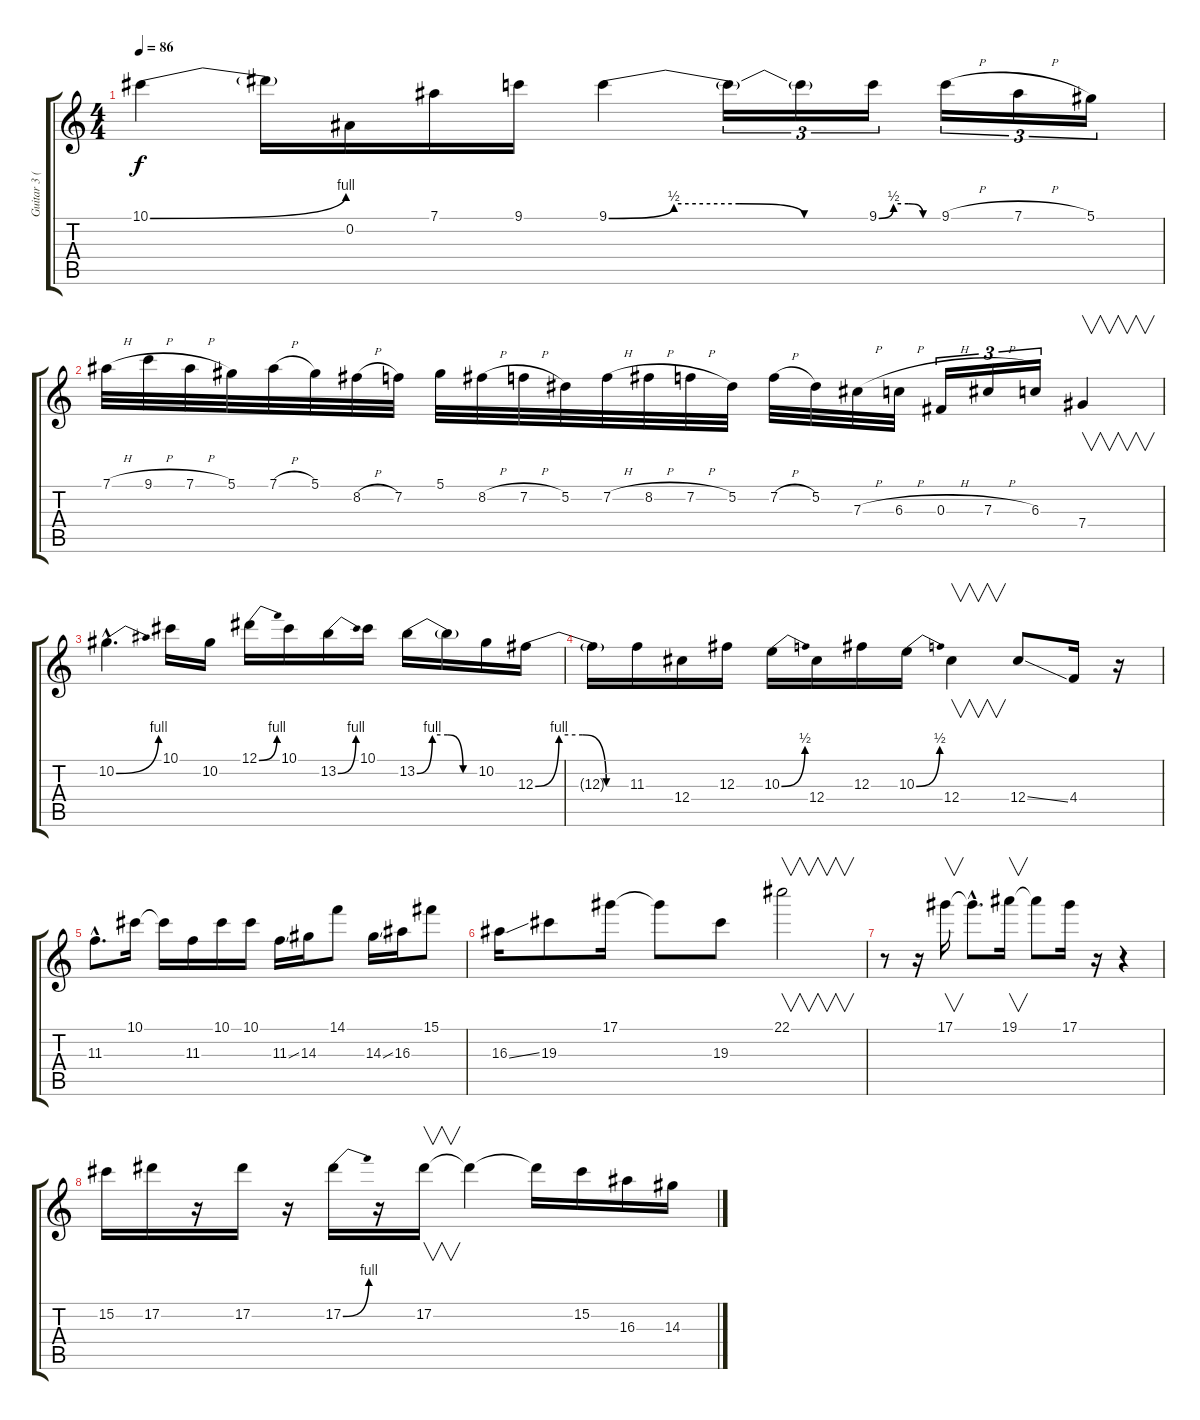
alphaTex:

\track ("Guitar 3 (Solo)" "Guitar 3 (") {instrument distortionguitar}
\staff {score tabs}
\tuning (Eb4 Bb3 Gb3 Db3 Ab2 Db2) {hide}
\ts (4 4)
\tempo 86
\clef g2
\ks c
10.1{be (bend 0 0 60 4)}.4{dy f} 10.1{t}.16 0.2.16 7.1.16 9.1.16 9.1{be (custom 0 0 15 2 30 2 45 0 60 0)}.4 9.1{t}.16{tu (3 2)} 9.1{t}.16{tu (3 2)} 9.1{be (custom 0 0 15 2 30 2 45 0 60 0)}.16{tu (3 2)} 9.1{h}.16{tu (3 2)} 7.1{h}.16{tu (3 2)} 5.1.16{tu (3 2)} |
7.1{h}.32 9.1{h}.32 7.1{h}.32 5.1.32 7.1{h}.32 5.1.32 8.2{h}.32 7.2.32 5.1.32 8.2{h}.32 7.2{h}.32 5.2.32 7.2{h}.32 8.2{h}.32 7.2{h}.32 5.2.32 7.2{h}.32 5.2.32 7.3{h}.32 6.3{h}.32 0.3{h}.16{tu (3 2)} 7.3{h}.16{tu (3 2)} 6.3.16{tu (3 2)} 7.4.4{v} |
10.2{be (bend 0 0 60 4) hac}.4{d} 10.1.16 10.2.16 12.1{be (bend 0 0 60 4)}.16 10.1.16 13.2{be (bend 0 0 60 4)}.16 10.1.16 13.2{be (custom 0 0 15 4 30 4 45 0 60 0)}.16 13.2{t}.16 10.2.16 12.3{be (custom 0 0 15 4 30 4 45 0 60 0)}.16 |
12.3{t}.16 11.3.16 12.4.16 12.3.16 10.3{be (bend 0 0 60 2)}.16 12.4.16 12.3.16 10.3{be (bend 0 0 60 2)}.16 12.4.4{v} 12.4{ss}.8 4.4.16 r.16 |
11.3{hac}.8{d} 10.1.16 10.1{t}.16 11.3.16 10.1.16 10.1.16 11.3{ss}.16 14.3.16 14.1.8 14.3{ss}.16 16.3.16 15.1.8 |
16.3{ss}.16 19.3.8 17.1.16 17.1{t}.8 19.3.8 22.1.2{v} |
r.8 r.16 17.1.16{v} 17.1{hac t}.8{d} 19.1.16{v} 19.1{t}.8 17.1.16 r.16 r.4 |
15.2.16 17.2.16 r.16 17.2.16 r.16 17.2{be (bend 0 0 60 4)}.16 r.16 17.2.16{v} 17.2{t}.4 17.2{t}.16 15.2.16 16.3.16 14.3.16
